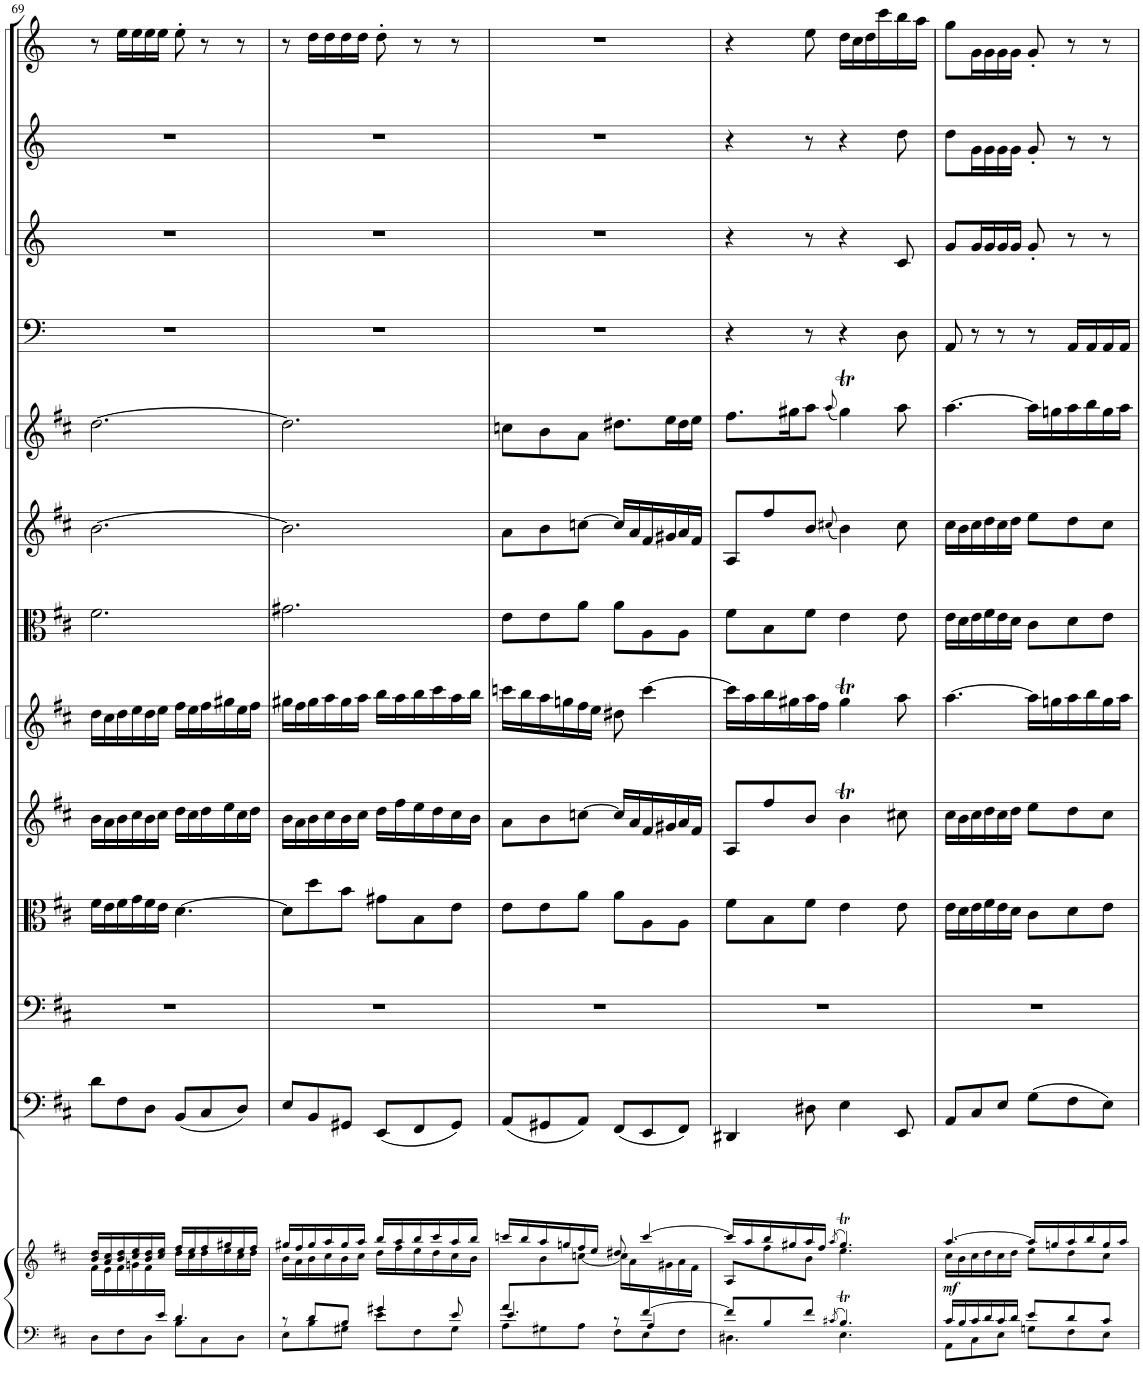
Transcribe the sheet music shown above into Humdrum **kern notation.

**kern	**kern	**dynam	**kern	**kern	**kern	**kern	**kern	**kern	**kern	**kern	**kern	**kern	**kern	**kern
*part13	*part13	*part13	*part12	*part11	*part10	*part9	*part8	*part7	*part6	*part5	*part4	*part3	*part2	*part1
*staff14	*staff13	*staff13/14	*staff12	*staff11	*staff10	*staff9	*staff8	*staff7	*staff6	*staff5	*staff4	*staff3	*staff2	*staff1
*I"Piano reduction	*	*	*I"Continuo	*I"Soprano, Alto, Tenore, Basso in unisono	*I"Viola	*I"Violino II	*I"Violino I	*I"Taille	*I"Oboe d'amore II	*I"Oboe d'amore I	*I"Timpani	*I"Tromba III (D)	*I"Tromba II (D)	*I"Tromba I (D)
*I'Pno	*	*	*	*	*	*	*	*	*I'Ob	*I'Ob	*I'Timp	*	*	*
!!LO:PB:g=z
*clefF4	*clefG2	*	*clefF4	*clefF4	*clefC3	*clefG2	*clefG2	*clefC3	*clefG2	*clefG2	*clefF4	*clefG2	*clefG2	*clefG2
*	*	*	*	*	*	*	*	*Trd4c7	*	*	*	*Trd-1c-2	*Trd-1c-2	*Trd-1c-2
*k[f#c#]	*k[f#c#]	*	*k[f#c#]	*k[f#c#]	*k[f#c#]	*k[f#c#]	*k[f#c#]	*k[f#c#]	*k[f#c#]	*k[f#c#]	*k[]	*k[]	*k[]	*k[]
*M6/8	*M6/8	*	*M6/8	*M6/8	*M6/8	*M6/8	*M6/8	*M6/8	*M6/8	*M6/8	*M6/8	*M6/8	*M6/8	*M6/8
=69	=69	=69	=69	=69	=69	=69	=69	=69	=69	=69	=69	=69	=69	=69
*^	*^	*	*	*	*	*	*	*	*	*	*	*	*	*
*	*^	*	*	*	*	*	*	*	*	*	*	*	*	*	*	*
16ryy	4.ryy	8D\L	16b/ 16dd/LL	16f#\LL	.	8d\L	2.r	16f#\LL	16b\LL	16dd\LL	2.f#\	[2.b\	[2.dd\	2.r	2.r	2.r	8r
.	.	.	16a/ 16cc#/	16e\	.	.	.	16e\	16a\	16cc#\	.	.	.	.	.	.	.
.	.	8F#\	16b/ 16dd/	16f#\	.	8F#\	.	16f#\	16b\	16dd\	.	.	.	.	.	.	16ee\LL
.	.	.	16cc#/ 16ee/	16gn\	.	.	.	16g\	16cc#\	16ee\	.	.	.	.	.	.	16ee\
.	.	8D\J	16b/ 16dd/	16f#\	.	8D\J	.	16f#\	16b\	16dd\	.	.	.	.	.	.	16ee\
16e/JJ	.	.	16cc#/ 16ee/JJ	16ryy	.	.	.	16e\JJ	16cc#\JJ	16ee\JJ	.	.	.	.	.	.	16ee\JJ
4.ryy	4.d/	8B\L	16ff#/LL	16dd\LL	.	(8BB/L	.	[4.d\	16dd\LL	16ff#\LL	.	.	.	.	.	.	8ee'\
.	.	.	16ee/	16cc#\	.	.	.	.	16cc#\	16ee\	.	.	.	.	.	.	.
.	.	8C#\	16ff#/	16dd\	.	8C#/	.	.	16dd\	16ff#\	.	.	.	.	.	.	8r
.	.	.	16gg#X/	16ee\	.	.	.	.	16ee\	16gg#X\	.	.	.	.	.	.	.
.	.	8D\J	16ee/	16cc#\	.	8D/J)	.	.	16cc#\	16ee\	.	.	.	.	.	.	8r
.	.	.	16ff#/JJ	16dd\JJ	.	.	.	.	16dd\JJ	16ff#\JJ	.	.	.	.	.	.	.
*	*v	*v	*	*	*	*	*	*	*	*	*	*	*	*	*	*	*
=70	=70	=70	=70	=70	=70	=70	=70	=70	=70	=70	=70	=70	=70	=70	=70	=70
8r	8E\L	16gg#X/LL	16b\LL	.	8E/L	2.r	8d\L]	16b\LL	16gg#X\LL	2.g#X\	2.b\]	2.dd\]	2.r	2.r	2.r	8r
.	.	16ff#/	16a\	.	.	.	.	16a\	16ff#\	.	.	.	.	.	.	.
8d/L	8B\	16gg#/	16b\	.	8BB/	.	8dd\	16b\	16gg#\	.	.	.	.	.	.	16dd\LL
.	.	16aa/	16cc#\	.	.	.	.	16cc#\	16aa\	.	.	.	.	.	.	16dd\
8B/J	8G#X\J	16gg#/	16b\	.	8GG#X/J	.	8b\J	16b\	16gg#\	.	.	.	.	.	.	16dd\
.	.	16aa/JJ	16cc#\JJ	.	.	.	.	16cc#\JJ	16aa\JJ	.	.	.	.	.	.	16dd\JJ
4g#X/	8e\L	16bb/LL	16dd\LL	.	(8EE/L	.	8g#X\L	16dd\LL	16bb\LL	.	.	.	.	.	.	8dd'\
.	.	16aa/	16ff#\	.	.	.	.	16ff#\	16aa\	.	.	.	.	.	.	.
.	8F#\	16bb/	16ee\	.	8FF#/	.	8B\	16ee\	16bb\	.	.	.	.	.	.	8r
.	.	16ccc#/	16dd\	.	.	.	.	16dd\	16ccc#\	.	.	.	.	.	.	.
8e/	8G#\J	16aa/	16cc#\	.	8GG#/J)	.	8e\J	16cc#\	16aa\	.	.	.	.	.	.	8r
.	.	16bb/JJ	16b\JJ	.	.	.	.	16b\JJ	16bb\JJ	.	.	.	.	.	.	.
=71	=71	=71	=71	=71	=71	=71	=71	=71	=71	=71	=71	=71	=71	=71	=71	=71
*	*^	*	*	*	*	*	*	*	*	*	*	*	*	*	*	*
8a/L	4.e/	8A\L	16cccn/LL	8ryy	.	(8AA/L	2.r	8e\L	8a\L	16cccn\LL	8e\L	8a\L	8ccn\L	2.r	2.r	2.r	2.r
.	.	.	16bb/	.	.	.	.	.	.	16bb\	.	.	.	.	.	.	.
4.ryy	.	8G#X\	16aa/	8b\	.	8GG#X/	.	8e\	8b\	16aa\	8e\	8b\	8b\	.	.	.	.
.	.	.	16ggn/	.	.	.	.	.	.	16ggn\	.	.	.	.	.	.	.
.	.	8A\J	16ff#/	[8ccn\J	.	8AA/J)	.	8a\J	[8ccn\J	16ff#\	8a\J	[8ccn\J	8a\J	.	.	.	.
.	.	.	16ee/JJ	.	.	.	.	.	.	16ee\JJ	.	.	.	.	.	.	.
.	8r	8F#\L	8dd#X/	16cc\LL]	.	(8FF#/L	.	8a\L	16cc/LL]	8dd#X\	8a\L	16cc/LL]	8.dd#X\L	.	.	.	.
.	.	.	.	16a\	.	.	.	.	16a/	.	.	16a/	.	.	.	.	.
[16f#/	4A/	8E\	[4ccc/	16ryy	.	8EE/	.	8A\	16f#/	[4ccc\	8A\	16f#/	.	.	.	.	.
8.ryy	.	.	.	16g#X\	.	.	.	.	16g#X/	.	.	16g#X/	16ee\L	.	.	.	.
.	.	8F#\J	.	16a\	.	8FF#/J)	.	8A\J	16a/	.	8A\J	16a/	16dd#\	.	.	.	.
.	.	.	.	16f#\JJ	.	.	.	.	16f#/JJ	.	.	16f#/JJ	16ee\JJ	.	.	.	.
*	*v	*v	*	*	*	*	*	*	*	*	*	*	*	*	*	*	*
=72	=72	=72	=72	=72	=72	=72	=72	=72	=72	=72	=72	=72	=72	=72	=72	=72
8f#/L]	4.D#X\	16ccc/LL]	8A/L	.	4DD#X/	2.r	8f#\L	8A/L	16ccc\LL]	8f#\L	8A/L	8.ff#\L	4r	4r	4r	4r
.	.	16aa/	.	.	.	.	.	.	16aa\	.	.	.	.	.	.	.
8B/	.	16bb/	8ff#\	.	.	.	8B\	8ff#/	16bb\	8B\	8ff#/	.	.	.	.	.
.	.	16gg#X/	.	.	.	.	.	.	16gg#X\	.	.	16gg#X\K	.	.	.	.
8f#/J	.	16aa/	8b\J	.	8D#X\	.	8f#\J	8b/J	16aa\	8f#\J	8b/J	8aa\J	8r	8r	8r	8ee\
.	.	16ff#/JJ	.	.	.	.	.	.	16ff#\JJ	.	.	.	.	.	.	.
8qc#X/	.	(8qaa/	.	.	.	.	.	.	.	.	(8qcc#X/	(8qaa/	.	.	.	.
4.BT/	4.E\	4.gg#t/)	4.ee\	.	4E\	.	4e\	4bT\	4gg#t\	4e\	4b\)	4gg#t\)	4r	4r	4r	16dd\LL
.	.	.	.	.	.	.	.	.	.	.	.	.	.	.	.	16cc\
.	.	.	.	.	.	.	.	.	.	.	.	.	.	.	.	16dd\
.	.	.	.	.	.	.	.	.	.	.	.	.	.	.	.	16ccc\
.	.	.	.	.	8EE/	.	8e\	8cc#X\	8aa\	8e\	8cc#\	8aa\	8D\	8c/	8dd\	16bb\
.	.	.	.	.	.	.	.	.	.	.	.	.	.	.	.	16aa\JJ
=73	=73	=73	=73	=73	=73	=73	=73	=73	=73	=73	=73	=73	=73	=73	=73	=73
!	!	!	!	!LO:DY:b	!	!	!	!	!	!	!	!	!	!	!	!
16c#/LL	8AA\L	[4.aa/	16cc#\LL	mf	8AA/L	2.r	16e\LL	16cc#\LL	[4.aa\	16e\LL	16cc#\LL	[4.aa\	8AA/	8g/L	8dd\L	8gg\L
16B/	.	.	16b\	.	.	.	16d\	16b\	.	16d\	16b\	.	.	.	.	.
16c#/	8C#\	.	16cc#\	.	8C#/	.	16e\	16cc#\	.	16e\	16cc#\	.	8r	16g/L	16g\L	16g\L
16d/	.	.	16dd\	.	.	.	16f#\	16dd\	.	16f#\	16dd\	.	.	16g/	16g\	16g\
16c#/	8E\J	.	16cc#\	.	8E/J	.	16e\	16cc#\	.	16e\	16cc#\	.	8r	16g/	16g\	16g\
16d/JJ	.	.	16dd\JJ	.	.	.	16d\JJ	16dd\JJ	.	16d\JJ	16dd\JJ	.	.	16g/JJ	16g\JJ	16g\JJ
8e/L	8Gn\L	16aa/LL]	8ee\L	.	(8G\L	.	8c#\L	8ee\L	16aa\LL]	8c#\L	8ee\L	16aa\LL]	8r	8g'/	8g'/	8g'/
.	.	16ggn/	.	.	.	.	.	.	16ggn\	.	.	16ggn\	.	.	.	.
8d/	8F#\	16aa/	8dd\	.	8F#\	.	8d\	8dd\	16aa\	8d\	8dd\	16aa\	16AA/LL	8r	8r	8r
.	.	16bb/	.	.	.	.	.	.	16bb\	.	.	16bb\	16AA/	.	.	.
8c#/J	8E\J	16gg/	8cc#\J	.	8E\J)	.	8e\J	8cc#\J	16gg\	8e\J	8cc#\J	16gg\	16AA/	8r	8r	8r
.	.	16aa/JJ	.	.	.	.	.	.	16aa\JJ	.	.	16aa\JJ	16AA/JJ	.	.	.
*v	*v	*	*	*	*	*	*	*	*	*	*	*	*	*	*	*
*	*v	*v	*	*	*	*	*	*	*	*	*	*	*	*	*
=	=	=	=	=	=	=	=	=	=	=	=	=	=	=
*-	*-	*-	*-	*-	*-	*-	*-	*-	*-	*-	*-	*-	*-	*-
